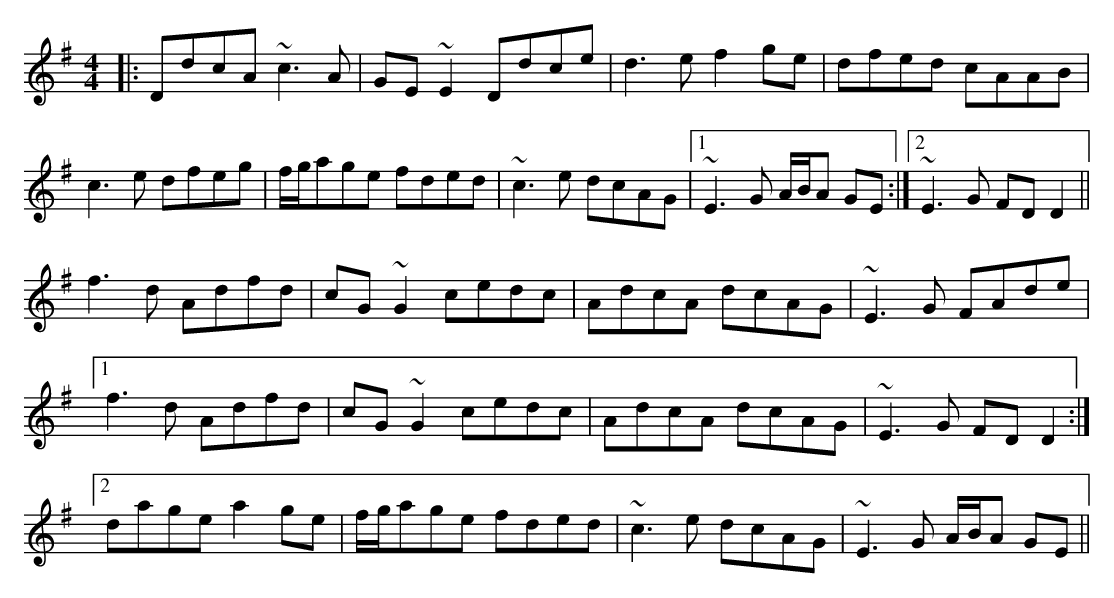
X:1
M:4/4
K:Dmix
|:DdcA ~c3A|GE~E2 Ddce|d3e f2ge|dfed cAAB|
c3e dfeg|f/g/age fded|~c3e dcAG|1 ~E3G A/B/A GE:|2 ~E3G FDD2||
f3d Adfd|cG~G2 cedc|AdcA dcAG|~E3G FAde|
[1 f3d Adfd|cG~G2 cedc|AdcA dcAG|~E3G FDD2:|
[2 dage a2ge|f/g/age fded|~c3e dcAG|~E3G A/B/A GE||
